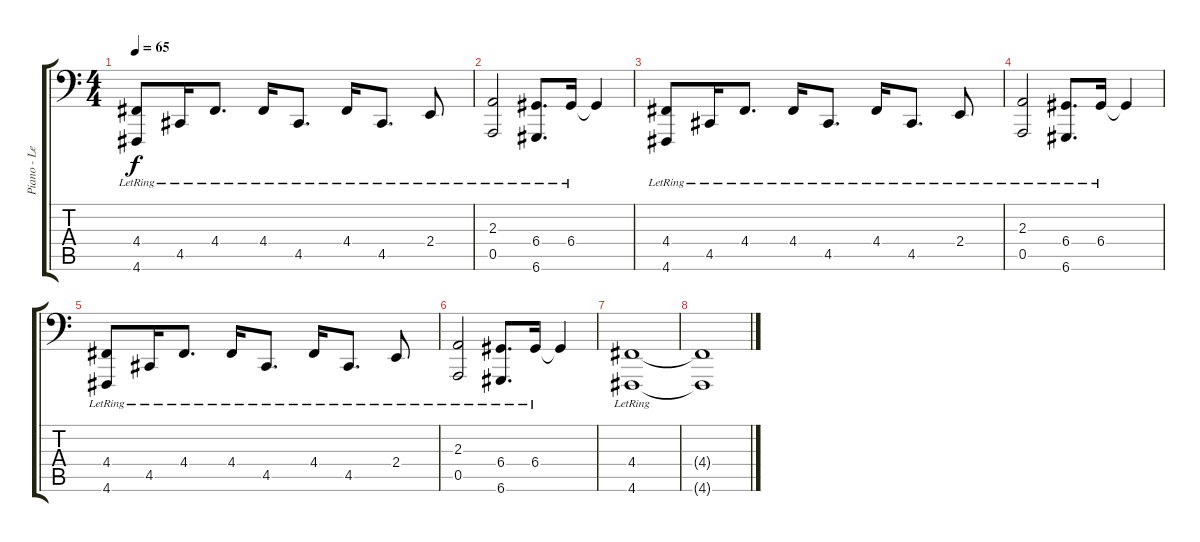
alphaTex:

\track ("Piano - Left Hand" "Piano - Le") {instrument acousticgrandpiano}
\staff {score tabs}
\tuning (E3 B2 G2 D2 A1 D1) {hide}
\ts (4 4)
\tempo 65
\clef f4
\ks c
(4.4{lr} 4.6{lr}).8{dy f} 4.5{lr}.16 4.4{lr}.8{d} 4.4{lr}.16 4.5{lr}.8{d} 4.4{lr}.16 4.5{lr}.8{d} 2.4{lr}.8 |
(2.3{lr} 0.5{lr}).2 (6.4{lr} 6.6{lr}).8{d} 6.4{lr}.16 6.4{t}.4 |
(4.4{lr} 4.6{lr}).8 4.5{lr}.16 4.4{lr}.8{d} 4.4{lr}.16 4.5{lr}.8{d} 4.4{lr}.16 4.5{lr}.8{d} 2.4{lr}.8 |
(2.3{lr} 0.5{lr}).2 (6.4{lr} 6.6{lr}).8{d} 6.4{lr}.16 6.4{t}.4 |
(4.4{lr} 4.6{lr}).8 4.5{lr}.16 4.4{lr}.8{d} 4.4{lr}.16 4.5{lr}.8{d} 4.4{lr}.16 4.5{lr}.8{d} 2.4{lr}.8 |
(2.3{lr} 0.5{lr}).2 (6.4{lr} 6.6{lr}).8{d} 6.4{lr}.16 6.4{t}.4 |
(4.4{lr} 4.6{lr}).1 |
(4.4{t} 4.6{t}).1
